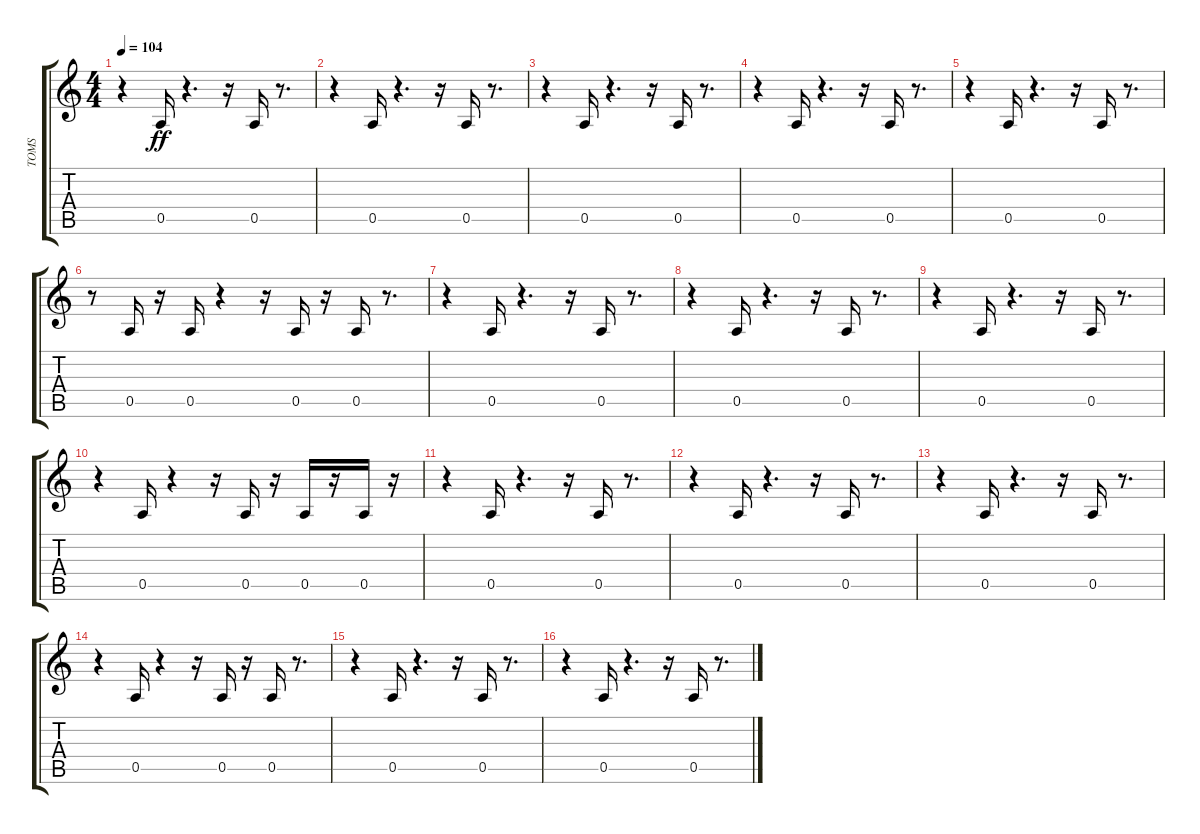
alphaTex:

\track ("TOMS" "TOMS") {instrument acousticguitarsteel}
\staff {score tabs}
\tuning (E4 B3 G3 D3 A2 E2) {hide}
\ts (4 4)
\tempo 104
\clef g2
\ks c
r.4{dy ff} 0.5.16 r.4{d} r.16 0.5.16 r.8{d} |
r.4 0.5.16 r.4{d} r.16 0.5.16 r.8{d} |
r.4 0.5.16 r.4{d} r.16 0.5.16 r.8{d} |
r.4 0.5.16 r.4{d} r.16 0.5.16 r.8{d} |
r.4 0.5.16 r.4{d} r.16 0.5.16 r.8{d} |
r.8 0.5.16 r.16 0.5.16 r.4 r.16 0.5.16 r.16 0.5.16 r.8{d} |
r.4 0.5.16 r.4{d} r.16 0.5.16 r.8{d} |
r.4 0.5.16 r.4{d} r.16 0.5.16 r.8{d} |
r.4 0.5.16 r.4{d} r.16 0.5.16 r.8{d} |
r.4 0.5.16 r.4 r.16 0.5.16 r.16 0.5.16 r.16 0.5.16 r.16 |
r.4 0.5.16 r.4{d} r.16 0.5.16 r.8{d} |
r.4 0.5.16 r.4{d} r.16 0.5.16 r.8{d} |
r.4 0.5.16 r.4{d} r.16 0.5.16 r.8{d} |
r.4 0.5.16 r.4 r.16 0.5.16 r.16 0.5.16 r.8{d} |
r.4 0.5.16 r.4{d} r.16 0.5.16 r.8{d} |
r.4 0.5.16 r.4{d} r.16 0.5.16 r.8{d}
